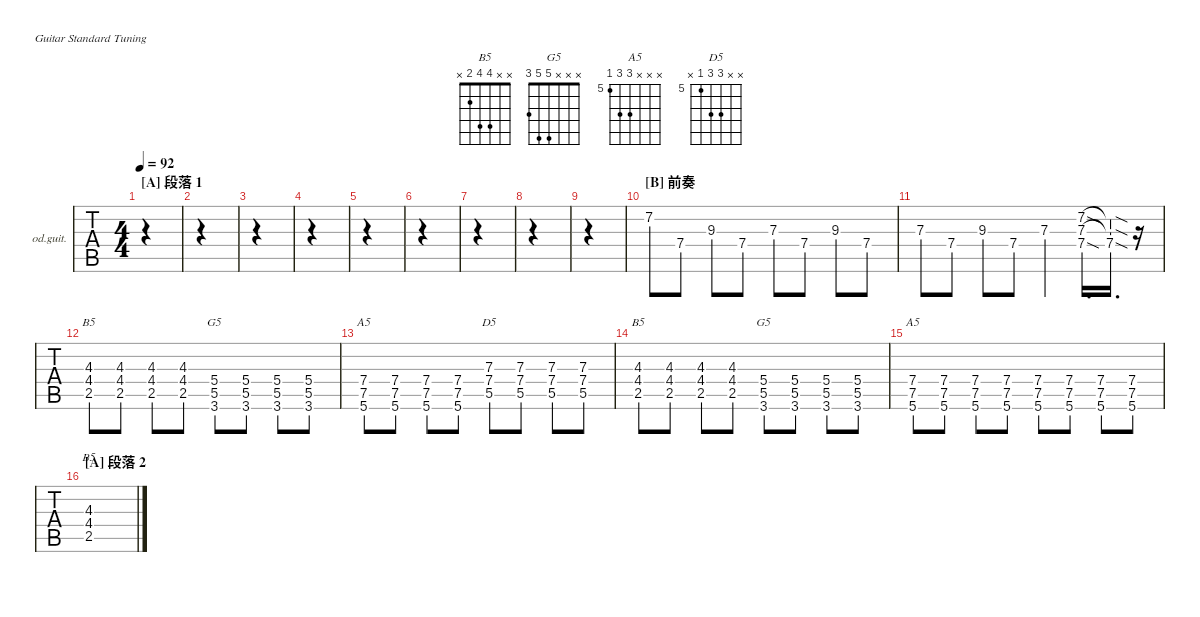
\defaultSystemsLayout 4
\hideDynamics
\bracketExtendMode nobrackets
\firstSystemTrackNameOrientation horizontal
\otherSystemsTrackNameOrientation horizontal
\track ("主音吉他" "od.guit.") {instrument overdrivenguitar}
\staff {tabs}
\tuning (E4 B3 G3 D3 A2 E2)
\chord ("B5" x x 4 4 2 x) {showfingering false}
\chord ("G5" x x x 5 5 3) {showfingering false}
\chord ("A5" x x x 7 7 5) {firstfret 5 showfingering false}
\chord ("D5" x x 7 7 5 x) {firstfret 5 showfingering false}
\ts (4 4)
\section ("A" "段落 1")
\tempo 92
\clef g2
\ks d
|
|
|
|
|
|
|
|
|
\section ("B" "前奏 ")
7.2.8 7.4.8 9.3.8 7.4.8 7.3.8 7.4.8 9.3.8 7.4.8 |
7.3.8 7.4.8 9.3.8 7.4.8 7.3{st}.4 (7.4{sod} 7.2{sod} 7.3).16{d} (7.3{sod t} 7.4{sod} 7.2{sod t}).16{d} r.16 |
(2.5 4.4 4.3).8{ch "B5"} (2.5 4.4 4.3).8 (2.5 4.4 4.3).8 (2.5 4.4 4.3).8 (3.6 5.5 5.4).8{ch "G5"} (3.6 5.5 5.4).8 (3.6 5.5 5.4).8 (3.6 5.5 5.4).8 |
(5.6 7.5 7.4).8{ch "A5"} (7.4 7.5 5.6).8 (7.4 7.5 5.6).8 (5.6 7.5 7.4).8 (5.5 7.4 7.3).8{ch "D5"} (5.5 7.4 7.3).8 (5.5 7.4 7.3).8 (5.5 7.4 7.3).8 |
(2.5 4.4 4.3).8{ch "B5"} (2.5 4.4 4.3).8 (2.5 4.4 4.3).8 (2.5 4.4 4.3).8 (3.6 5.5 5.4).8{ch "G5"} (3.6 5.5 5.4).8 (3.6 5.5 5.4).8 (3.6 5.5 5.4).8 |
(5.6 7.5 7.4).8{ch "A5"} (7.4 7.5 5.6).8 (7.4 7.5 5.6).8 (5.6 7.5 7.4).8 (5.6 7.5 7.4).8 (7.4 7.5 5.6).8 (7.4 7.5 5.6).8 (5.6 7.5 7.4).8 |
\section ("A" "段落 2")
(2.5 4.4 4.3).1{ch "B5"}
